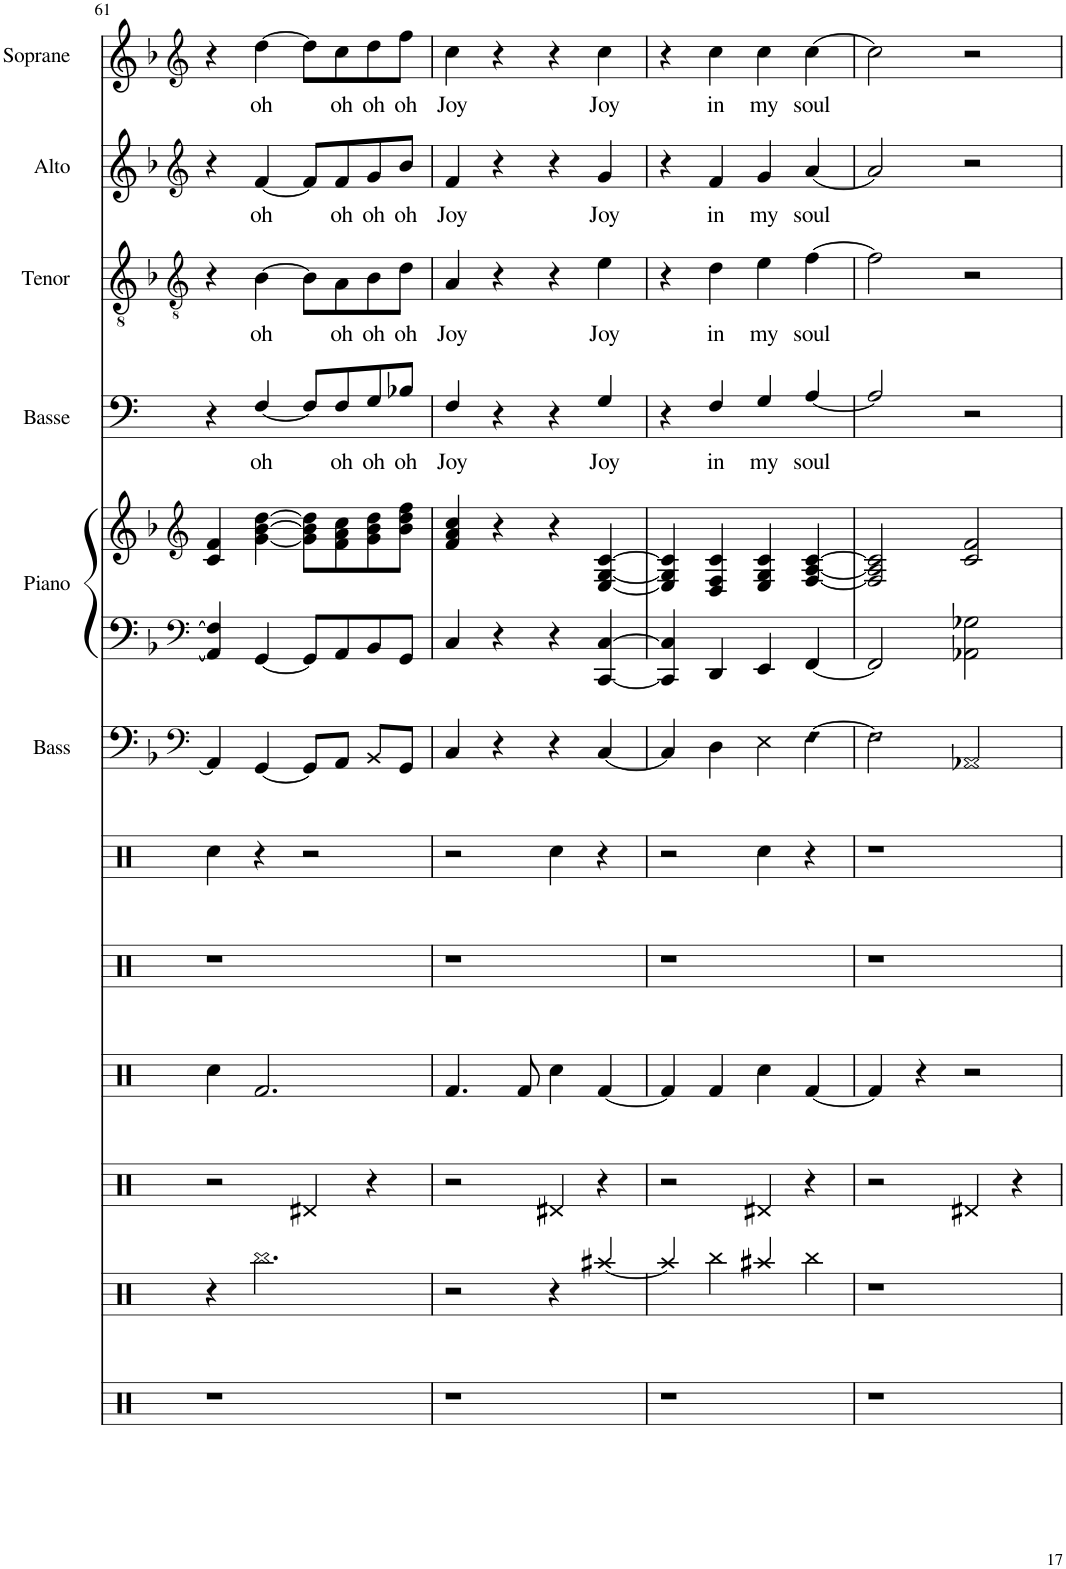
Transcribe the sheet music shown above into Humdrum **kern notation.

**kern	**kern	**kern	**kern	**kern	**kern	**kern	**kern	**kern	**kern	**text	**kern	**text	**kern	**text	**kern	**text
*part12	*part11	*part10	*part9	*part8	*part7	*part6	*part5	*part5	*part4	*part4	*part3	*part3	*part2	*part2	*part1	*part1
*staff13	*staff12	*staff11	*staff10	*staff9	*staff8	*staff7	*staff6	*staff5	*staff4	*staff4	*staff3	*staff3	*staff2	*staff2	*staff1	*staff1
*I"Acoustic Bass Drum	*I"Acoustic Bass Drum	*I"Acoustic Bass Drum	*I"Acoustic Bass Drum	*I"Acoustic Bass Drum	*I"Acoustic Bass Drum	*I"Basse acoustique	*I"Piano	*	*I"Bass	*	*I"Ténor	*	*I"Alto	*	*I"Soprano	*
*I'B Dr	*I'B Dr	*I'B Dr	*I'B Dr	*I'B Dr	*I'B Dr	*I'Bass	*I'Piano	*	*	*	*	*	*I'Alto	*	*	*
!!LO:PB:g=z
*clefF4	*clefF4	*clefF4	*clefFv4	*clefFv4	*clefFv4	*clefF4	*clefF4	*clefG2	*clefF4	*	*clefGv2	*	*clefG2	*	*clefG2	*
*k[]	*k[]	*k[]	*k[]	*k[]	*k[]	*k[b-]	*k[b-]	*k[b-]	*k[]	*	*k[b-]	*	*k[b-]	*	*k[b-]	*
*M4/4	*M4/4	*M4/4	*M4/4	*M4/4	*M4/4	*M4/4	*M4/4	*M4/4	*M4/4	*	*M4/4	*	*M4/4	*	*M4/4	*
=61	=61	=61	=61	=61	=61	=61	=61	=61	=61	=61	=61	=61	=61	=61	=61	=61
1r	4r	2r	4REE\	1r	4REE\	4AA/]	4AA/] 4F/]	4c/ 4f/	4r	.	4r	.	4r	.	4r	.
!	!	!	!	!	!	!	!	!	!	!LO:LY:b	!	!LO:LY:b	!	!LO:LY:b	!	!LO:LY:b
.	2.Rd\	.	2.RAAA/	.	4r	[4GG/	[4GG/	[4g\ [4b-\ [4dd\	[4F/	oh	[4B-\	oh	[4f/	oh	[4dd\	oh
.	.	4RFF/	.	.	2r	8GG/L]	8GG/L]	8g\] 8b-\] 8dd\]L	8F/L]	.	8B-\L]	.	8f/L]	.	8dd\L]	.
!	!	!	!	!	!	!	!	!	!	!LO:LY:b	!	!LO:LY:b	!	!LO:LY:b	!	!LO:LY:b
.	.	.	.	.	.	8AA/J	8AA/	8f\ 8a\ 8cc\	8F/	oh	8A\	oh	8f/	oh	8cc\	oh
!	!	!	!	!	!	!	!	!	!	!LO:LY:b	!	!LO:LY:b	!	!LO:LY:b	!	!LO:LY:b
.	.	4r	.	.	.	8BB-/L	8BB-/	8g\ 8b-\ 8dd\	8G/	oh	8B-\	oh	8g/	oh	8dd\	oh
!	!	!	!	!	!	!	!	!	!	!LO:LY:b	!	!LO:LY:b	!	!LO:LY:b	!	!LO:LY:b
.	.	.	.	.	.	8GG/J	8GG/J	8b-\ 8dd\ 8ff\J	8B-X/J	oh	8d\J	oh	8b-/J	oh	8ff\J	oh
=62	=62	=62	=62	=62	=62	=62	=62	=62	=62	=62	=62	=62	=62	=62	=62	=62
!	!	!	!	!	!	!	!	!	!	!LO:LY:b	!	!LO:LY:b	!	!LO:LY:b	!	!LO:LY:b
1r	2r	2r	4.RAAA/	1r	2r	4C/	4C/	4f/ 4a/ 4cc/	4F/	Joy	4A/	Joy	4f/	Joy	4cc\	Joy
.	.	.	.	.	.	4r	4r	4r	4r	.	4r	.	4r	.	4r	.
.	.	.	8RAAA/	.	.	.	.	.	.	.	.	.	.	.	.	.
.	4r	4RFF/	4REE\	.	4REE\	4r	4r	4r	4r	.	4r	.	4r	.	4r	.
!	!	!	!	!	!	!	!	!	!	!LO:LY:b	!	!LO:LY:b	!	!LO:LY:b	!	!LO:LY:b
.	[4Rc/	4r	[4RAAA/	.	4r	[4C/	[4CC/ [4C/	[4E/ [4G/ [4c/	4G/	Joy	4e\	Joy	4g/	Joy	4cc\	Joy
=63	=63	=63	=63	=63	=63	=63	=63	=63	=63	=63	=63	=63	=63	=63	=63	=63
1r	4Rc/]	2r	4RAAA/]	1r	2r	4C/]	4CC/] 4C/]	4E/] 4G/] 4c/]	4r	.	4r	.	4r	.	4r	.
!	!	!	!	!	!	!	!	!	!	!LO:LY:b	!	!LO:LY:b	!	!LO:LY:b	!	!LO:LY:b
.	4Rd\	.	4RAAA/	.	.	4D\	4DD/	4D/ 4F/ 4c/	4F/	in	4d\	in	4f/	in	4cc\	in
!	!	!	!	!	!	!	!	!	!	!LO:LY:b	!	!LO:LY:b	!	!LO:LY:b	!	!LO:LY:b
.	4Rc/	4RFF/	4REE\	.	4REE\	4E\	4EE/	4E/ 4G/ 4c/	4G/	my	4e\	my	4g/	my	4cc\	my
!	!	!	!	!	!	!LO:N:head=diamond	!	!	!	!LO:LY:b	!	!LO:LY:b	!	!LO:LY:b	!	!LO:LY:b
.	4Rd\	4r	[4RAAA/	.	4r	[4F\	[4FF/	[4F/ [4A/ [4c/	[4A/	soul	[4f\	soul	[4a/	soul	[4cc\	soul
=64	=64	=64	=64	=64	=64	=64	=64	=64	=64	=64	=64	=64	=64	=64	=64	=64
!	!	!	!	!	!	!LO:N:head=diamond	!	!	!	!	!	!	!	!	!	!
1r	1r	2r	4RAAA/]	1r	1r	2F\]	2FF/]	2F/] 2A/] 2c/]	2A/]	.	2f\]	.	2a/]	.	2cc\]	.
.	.	.	4r	.	.	.	.	.	.	.	.	.	.	.	.	.
.	.	4RFF/	2r	.	.	2AA-X/	2AA-X\ 2G-X\	2c/ 2f/	2r	.	2r	.	2r	.	2r	.
.	.	4r	.	.	.	.	.	.	.	.	.	.	.	.	.	.
=	=	=	=	=	=	=	=	=	=	=	=	=	=	=	=	=
*-	*-	*-	*-	*-	*-	*-	*-	*-	*-	*-	*-	*-	*-	*-	*-	*-
